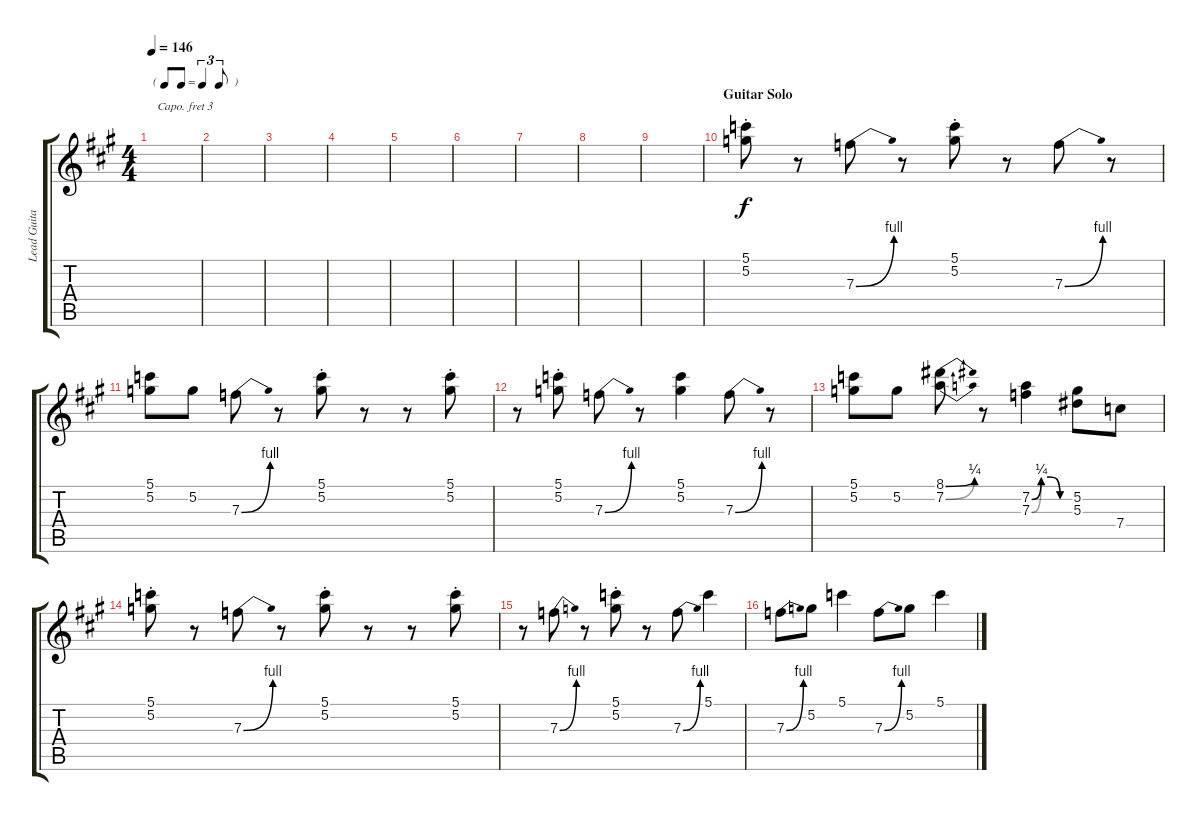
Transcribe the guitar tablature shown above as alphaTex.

\track ("Lead Guitar" "Lead Guita") {instrument overdrivenguitar}
\staff {score tabs}
\capo 3
\tuning (E4 B3 G3 D3 A2 E2) {hide}
\ts (4 4)
\tf triplet8th
\tempo 146
\clef g2
\ks a
|
|
|
|
|
|
|
|
|
\section ("" "Guitar Solo")
(5.1{st} 5.2{st}).8 r.8 7.3{be (bend 0 0 60 4)}.8 r.8 (5.1{st} 5.2{st}).8 r.8 7.3{be (bend 0 0 60 4)}.8 r.8 |
(5.1 5.2).8 5.2.8 7.3{be (bend 0 0 60 4)}.8 r.8 (5.1{st} 5.2{st}).8 r.8 r.8 (5.1{st} 5.2{st}).8 |
r.8 (5.1{st} 5.2{st}).8 7.3{be (bend 0 0 60 4)}.8 r.8 (5.1 5.2).4 7.3{be (bend 0 0 60 4)}.8 r.8 |
(5.1 5.2).8 5.2.8 (8.1{be (bend 0 0 60 1)} 7.2{be (bend 0 0 60 1)}).8 r.8 (7.2{be (custom 0 0 15 1 30 1 45 0 60 0)} 7.3{be (custom 0 0 15 1 30 1 45 0 60 0)}).4 (5.2 5.3).8 7.4.8 |
(5.1{st} 5.2{st}).8 r.8 7.3{be (bend 0 0 60 4)}.8 r.8 (5.1{st} 5.2{st}).8 r.8 r.8 (5.1{st} 5.2{st}).8 |
r.8 7.3{be (bend 0 0 60 4)}.8 r.8 (5.1{st} 5.2{st}).8 r.8 7.3{be (bend 0 0 60 4)}.8 5.1.4 |
7.3{be (bend 0 0 60 4)}.8 5.2.8 5.1.4 7.3{be (bend 0 0 60 4)}.8 5.2.8 5.1.4
